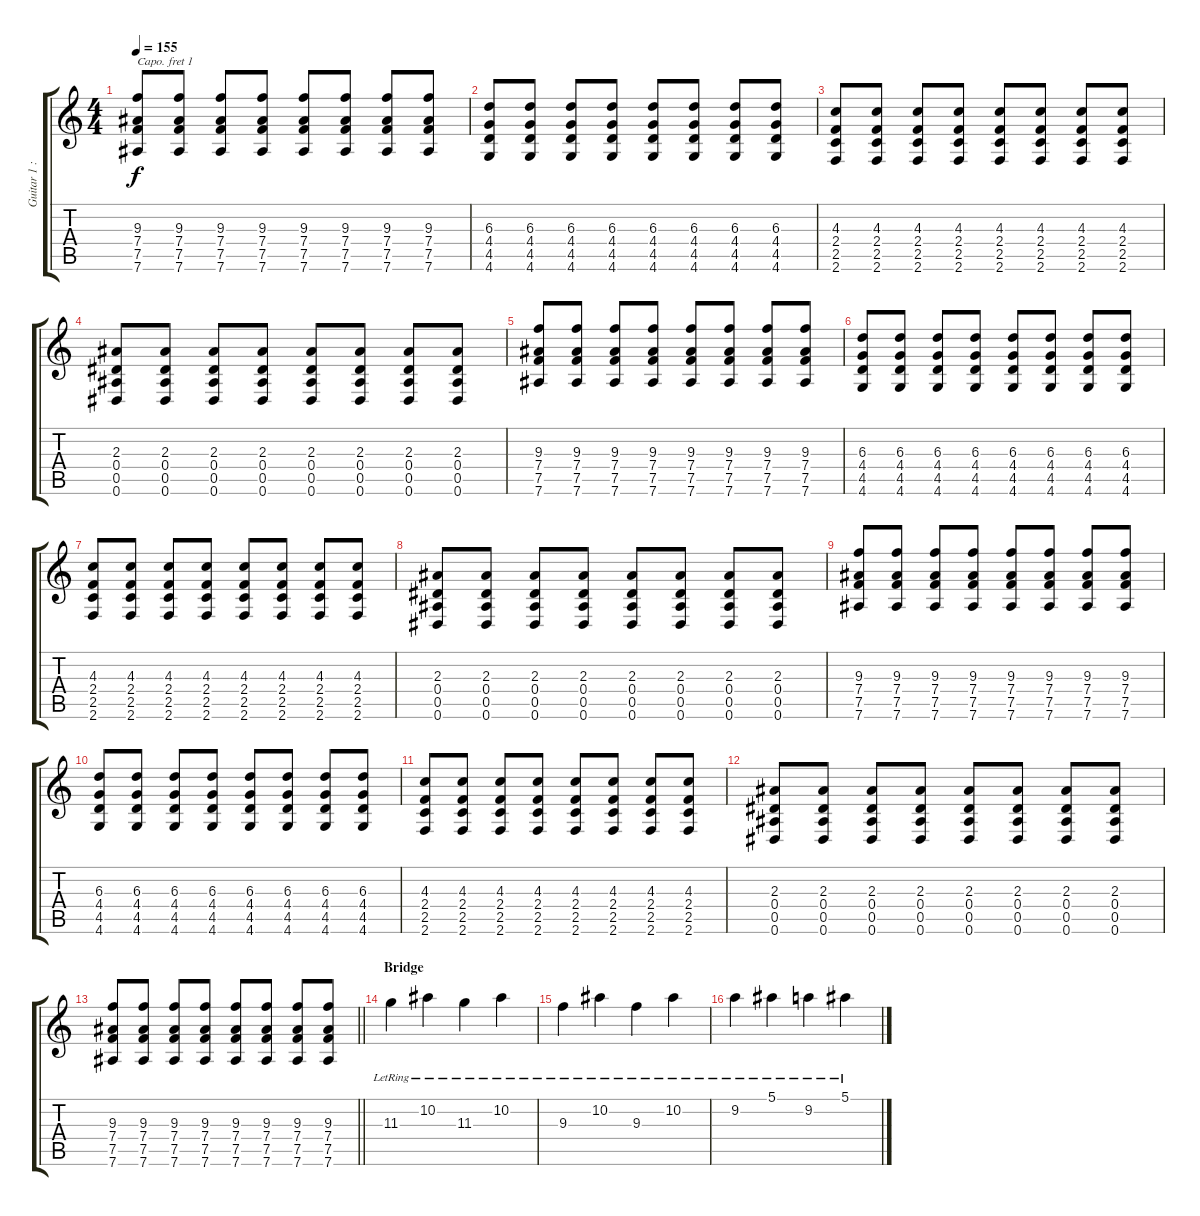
\track ("Guitar 1 : Jim Adkins" "Guitar 1 :") {instrument electricguitarjazz}
\staff {score tabs}
\capo 1
\tuning (E4 B3 G3 D3 A2 D2) {hide}
\ts (4 4)
\tempo 155
\clef g2
\ks c
(9.3 7.4 7.5 7.6).8{dy f} (9.3 7.4 7.5 7.6).8 (9.3 7.4 7.5 7.6).8 (9.3 7.4 7.5 7.6).8 (9.3 7.4 7.5 7.6).8 (9.3 7.4 7.5 7.6).8 (9.3 7.4 7.5 7.6).8 (9.3 7.4 7.5 7.6).8 |
(6.3 4.4 4.5 4.6).8 (6.3 4.4 4.5 4.6).8 (6.3 4.4 4.5 4.6).8 (6.3 4.4 4.5 4.6).8 (6.3 4.4 4.5 4.6).8 (6.3 4.4 4.5 4.6).8 (6.3 4.4 4.5 4.6).8 (6.3 4.4 4.5 4.6).8 |
(4.3 2.4 2.5 2.6).8 (4.3 2.4 2.5 2.6).8 (4.3 2.4 2.5 2.6).8 (4.3 2.4 2.5 2.6).8 (4.3 2.4 2.5 2.6).8 (4.3 2.4 2.5 2.6).8 (4.3 2.4 2.5 2.6).8 (4.3 2.4 2.5 2.6).8 |
(2.3 0.4 0.5 0.6).8 (2.3 0.4 0.5 0.6).8 (2.3 0.4 0.5 0.6).8 (2.3 0.4 0.5 0.6).8 (2.3 0.4 0.5 0.6).8 (2.3 0.4 0.5 0.6).8 (2.3 0.4 0.5 0.6).8 (2.3 0.4 0.5 0.6).8 |
(9.3 7.4 7.5 7.6).8 (9.3 7.4 7.5 7.6).8 (9.3 7.4 7.5 7.6).8 (9.3 7.4 7.5 7.6).8 (9.3 7.4 7.5 7.6).8 (9.3 7.4 7.5 7.6).8 (9.3 7.4 7.5 7.6).8 (9.3 7.4 7.5 7.6).8 |
(6.3 4.4 4.5 4.6).8 (6.3 4.4 4.5 4.6).8 (6.3 4.4 4.5 4.6).8 (6.3 4.4 4.5 4.6).8 (6.3 4.4 4.5 4.6).8 (6.3 4.4 4.5 4.6).8 (6.3 4.4 4.5 4.6).8 (6.3 4.4 4.5 4.6).8 |
(4.3 2.4 2.5 2.6).8 (4.3 2.4 2.5 2.6).8 (4.3 2.4 2.5 2.6).8 (4.3 2.4 2.5 2.6).8 (4.3 2.4 2.5 2.6).8 (4.3 2.4 2.5 2.6).8 (4.3 2.4 2.5 2.6).8 (4.3 2.4 2.5 2.6).8 |
(2.3 0.4 0.5 0.6).8 (2.3 0.4 0.5 0.6).8 (2.3 0.4 0.5 0.6).8 (2.3 0.4 0.5 0.6).8 (2.3 0.4 0.5 0.6).8 (2.3 0.4 0.5 0.6).8 (2.3 0.4 0.5 0.6).8 (2.3 0.4 0.5 0.6).8 |
(9.3 7.4 7.5 7.6).8 (9.3 7.4 7.5 7.6).8 (9.3 7.4 7.5 7.6).8 (9.3 7.4 7.5 7.6).8 (9.3 7.4 7.5 7.6).8 (9.3 7.4 7.5 7.6).8 (9.3 7.4 7.5 7.6).8 (9.3 7.4 7.5 7.6).8 |
(6.3 4.4 4.5 4.6).8 (6.3 4.4 4.5 4.6).8 (6.3 4.4 4.5 4.6).8 (6.3 4.4 4.5 4.6).8 (6.3 4.4 4.5 4.6).8 (6.3 4.4 4.5 4.6).8 (6.3 4.4 4.5 4.6).8 (6.3 4.4 4.5 4.6).8 |
(4.3 2.4 2.5 2.6).8 (4.3 2.4 2.5 2.6).8 (4.3 2.4 2.5 2.6).8 (4.3 2.4 2.5 2.6).8 (4.3 2.4 2.5 2.6).8 (4.3 2.4 2.5 2.6).8 (4.3 2.4 2.5 2.6).8 (4.3 2.4 2.5 2.6).8 |
(2.3 0.4 0.5 0.6).8 (2.3 0.4 0.5 0.6).8 (2.3 0.4 0.5 0.6).8 (2.3 0.4 0.5 0.6).8 (2.3 0.4 0.5 0.6).8 (2.3 0.4 0.5 0.6).8 (2.3 0.4 0.5 0.6).8 (2.3 0.4 0.5 0.6).8 |
\barLineRight lightlight
(9.3 7.4 7.5 7.6).8 (9.3 7.4 7.5 7.6).8 (9.3 7.4 7.5 7.6).8 (9.3 7.4 7.5 7.6).8 (9.3 7.4 7.5 7.6).8 (9.3 7.4 7.5 7.6).8 (9.3 7.4 7.5 7.6).8 (9.3 7.4 7.5 7.6).8 |
\section ("" "Bridge")
11.3{lr}.4{instrument electricguitarjazz} 10.2{lr}.4 11.3{lr}.4 10.2{lr}.4 |
9.3{lr}.4 10.2{lr}.4 9.3{lr}.4 10.2{lr}.4 |
9.2{lr}.4 5.1{lr}.4 9.2{lr}.4 5.1{lr}.4
